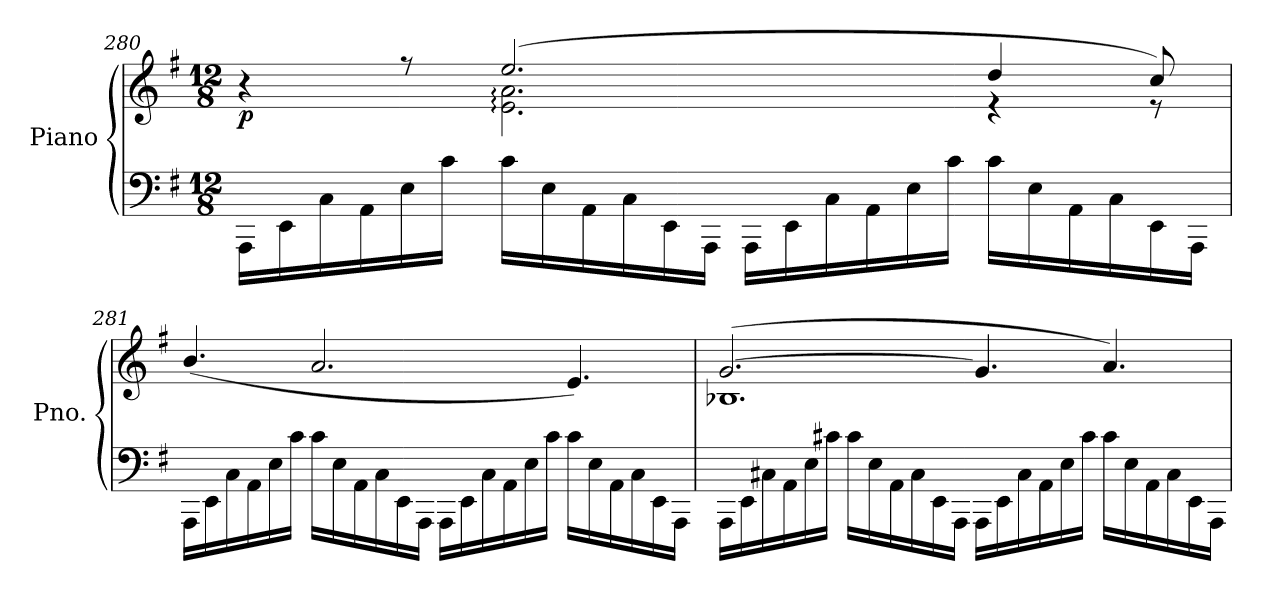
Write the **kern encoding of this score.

**kern	**kern	**dynam
*part1	*part1	*part1
*staff2	*staff1	*staff1/2
*I"Piano	*	*
*I'Pno.	*	*
*clefF4	*clefG2	*
*k[f#]	*k[f#]	*
*M12/8	*M12/8	*
=280	=280	=280
*	*^	*
*	*	*^	*
!	!	!	!	!LO:DY:b
16AAA\LL	4r	4rffyy	4reyy	p
16EE\	.	.	.	.
16C\	.	.	.	.
16AA\	.	.	.	.
16E\	8r	8rffyy	16reyy	.
16c\JJ	.	.	32e!LLLyy	.
.	.	.	32a!JJJyy	.
16c\LL	(2.ee/	2.e\: 2.a\:	4.rBByy	.
16E\	.	.	.	.
16AA\	.	.	.	.
16C\	.	.	.	.
16EE\	.	.	.	.
16AAA\JJ	.	.	.	.
16AAA\LL	.	.	2.rAyy	.
16EE\	.	.	.	.
16C\	.	.	.	.
16AA\	.	.	.	.
16E\	.	.	.	.
16c\JJ	.	.	.	.
16c\LL	4dd/	4r	.	.
16E\	.	.	.	.
16AA\	.	.	.	.
16C\	.	.	.	.
16EE\	8cc/)	8r	.	.
16AAA\JJ	.	.	.	.
*	*v	*v	*v	*
!!LO:LB:g=z
=281	=281	=281
16AAA\LL	(4.b/	.
16EE\	.	.
16C\	.	.
16AA\	.	.
16E\	.	.
16c\JJ	.	.
16c\LL	2.a/	.
16E\	.	.
16AA\	.	.
16C\	.	.
16EE\	.	.
16AAA\JJ	.	.
16AAA\LL	.	.
16EE\	.	.
16C\	.	.
16AA\	.	.
16E\	.	.
16c\JJ	.	.
16c\LL	4.e/)	.
16E\	.	.
16AA\	.	.
16C\	.	.
16EE\	.	.
16AAA\JJ	.	.
=282	=282	=282
*	*^	*
16AAA\LL	(>[2.g/	1.B-X	.
16EE\	.	.	.
16C#X\	.	.	.
16AA\	.	.	.
16E\	.	.	.
16c#X\JJ	.	.	.
16c#\LL	.	.	.
16E\	.	.	.
16AA\	.	.	.
16C#\	.	.	.
16EE\	.	.	.
16AAA\JJ	.	.	.
16AAA\LL	4.g/]	.	.
16EE\	.	.	.
16C#\	.	.	.
16AA\	.	.	.
16E\	.	.	.
16c#\JJ	.	.	.
16c#\LL	4.a/)	.	.
16E\	.	.	.
16AA\	.	.	.
16C#\	.	.	.
16EE\	.	.	.
16AAA\JJ	.	.	.
*	*v	*v	*
=	=	=
*-	*-	*-
